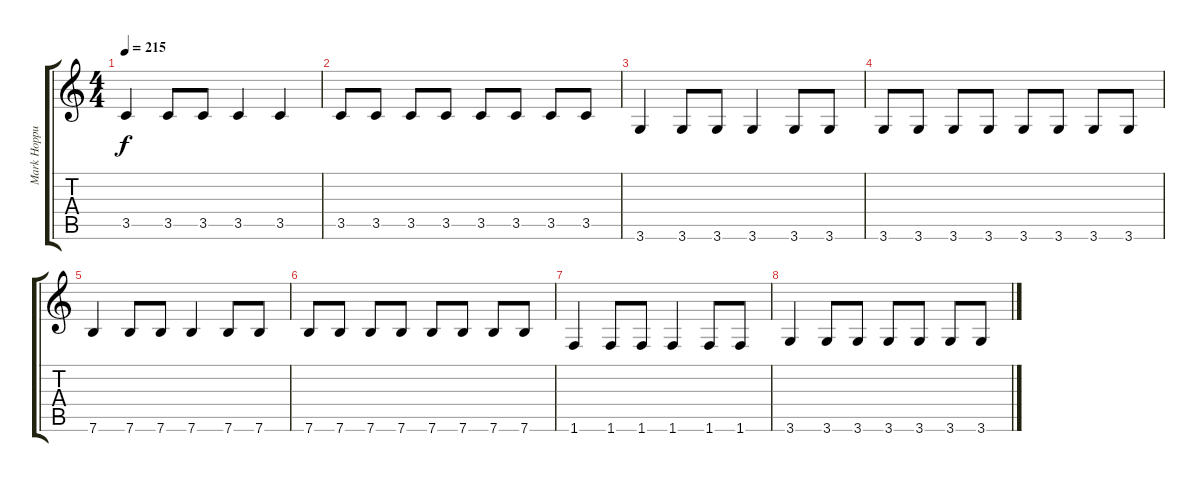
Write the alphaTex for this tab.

\track ("Mark Hoppus" "Mark Hoppu") {instrument electricbasspick}
\staff {score tabs}
\tuning (E4 B3 G3 D3 A2 E2) {hide}
\ts (4 4)
\tempo 215
\clef g2
\ks c
3.5.4{dy f} 3.5.8 3.5.8 3.5.4 3.5.4 |
3.5.8 3.5.8 3.5.8 3.5.8 3.5.8 3.5.8 3.5.8 3.5.8 |
3.6.4 3.6.8 3.6.8 3.6.4 3.6.8 3.6.8 |
3.6.8 3.6.8 3.6.8 3.6.8 3.6.8 3.6.8 3.6.8 3.6.8 |
7.6.4 7.6.8 7.6.8 7.6.4 7.6.8 7.6.8 |
7.6.8 7.6.8 7.6.8 7.6.8 7.6.8 7.6.8 7.6.8 7.6.8 |
1.6.4 1.6.8 1.6.8 1.6.4 1.6.8 1.6.8 |
3.6.4 3.6.8 3.6.8 3.6.8 3.6.8 3.6.8 3.6.8
